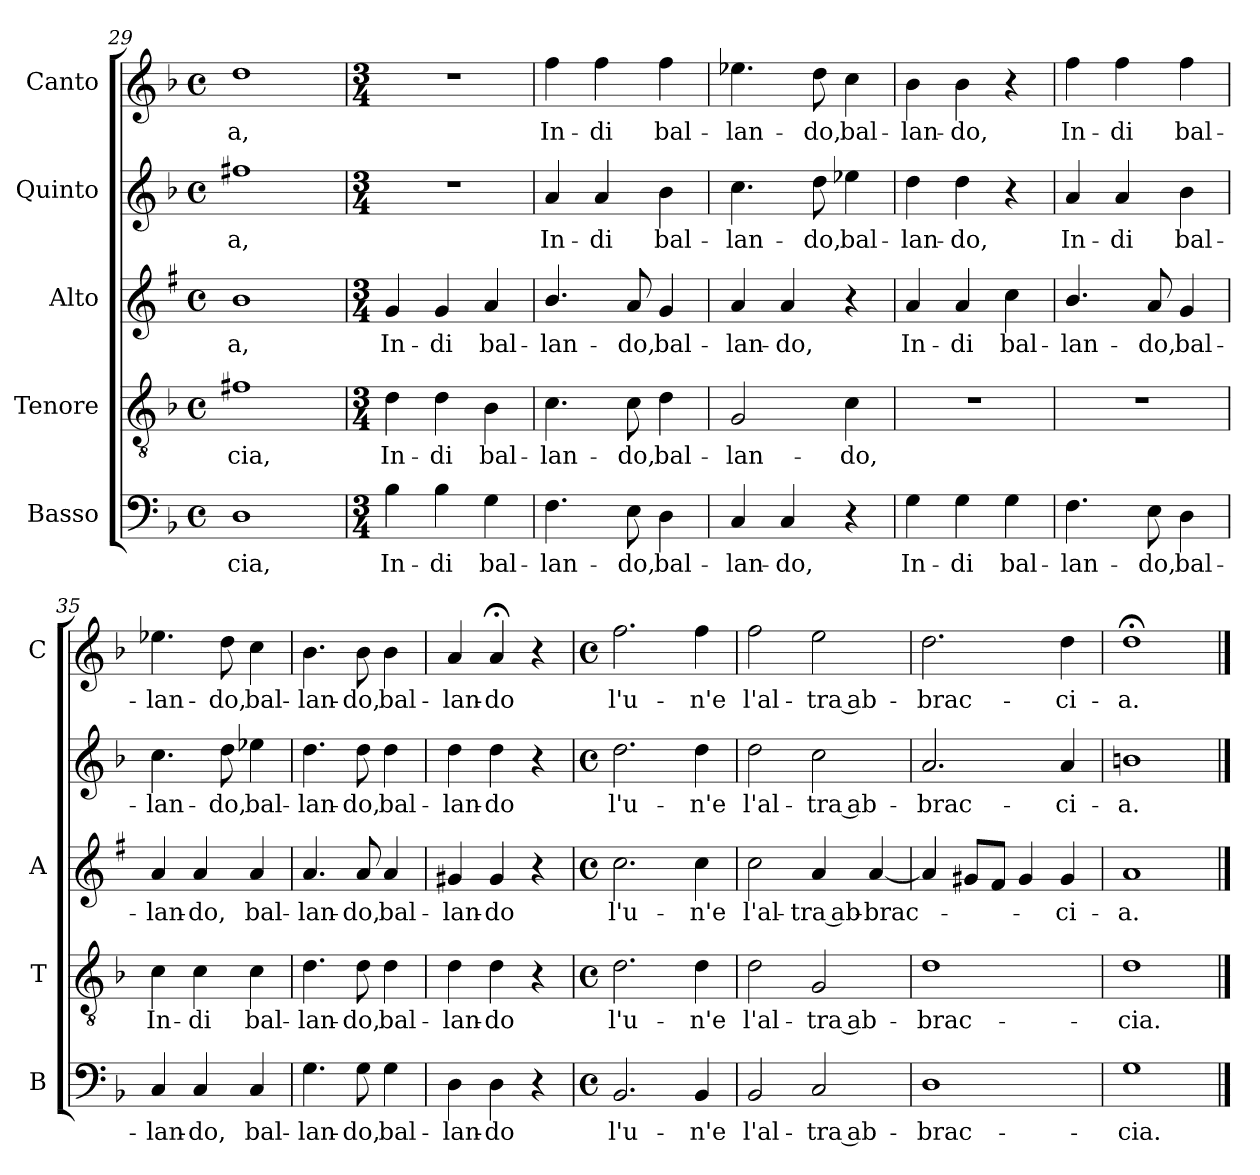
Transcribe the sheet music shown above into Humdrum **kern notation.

**kern	**text	**kern	**text	**kern	**text	**kern	**text	**kern	**text
*part5	*part5	*part4	*part4	*part3	*part3	*part2	*part2	*part1	*part1
*staff5	*staff5	*staff4	*staff4	*staff3	*staff3	*staff2	*staff2	*staff1	*staff1
*I"Basso	*	*I"Tenore	*	*I"Alto	*	*I"Quinto	*	*I"Canto	*
*I'B	*	*I'T	*	*I'A	*	*	*	*I'C	*
*clefF4	*	*clefGv2	*	*clefG2	*	*clefG2	*	*clefG2	*
*	*	*	*	*ITrd1c2	*	*	*	*	*
*k[b-]	*	*k[b-]	*	*k[b-]	*	*k[b-]	*	*k[b-]	*
*F:	*	*F:	*	*F:	*	*F:	*	*F:	*
*M4/4	*	*M4/4	*	*M4/4	*	*M4/4	*	*M4/4	*
*met(c)	*	*met(c)	*	*met(c)	*	*met(c)	*	*met(c)	*
=29	=29	=29	=29	=29	=29	=29	=29	=29	=29
!	!LO:LY:b	!	!LO:LY:b	!	!LO:LY:b	!	!LO:LY:b	!	!LO:LY:b
1D	-cia,	1f#X	-cia,	1a	-a,	1ff#X	-a,	1dd	-a,
=30	=30	=30	=30	=30	=30	=30	=30	=30	=30
*M3/4	*	*M3/4	*	*M3/4	*	*M3/4	*	*M3/4	*
!	!LO:LY:b	!	!LO:LY:b	!	!LO:LY:b	!	!	!	!
4B-\	In-	4d\	In-	4f/	In-	2.r	.	2.r	.
!	!LO:LY:b	!	!LO:LY:b	!	!LO:LY:b	!	!	!	!
4B-\	-di	4d\	-di	4f/	-di	.	.	.	.
!	!LO:LY:b	!	!LO:LY:b	!	!LO:LY:b	!	!	!	!
4G\	bal-	4B-\	bal-	4g/	bal-	.	.	.	.
=31	=31	=31	=31	=31	=31	=31	=31	=31	=31
!	!LO:LY:b	!	!LO:LY:b	!	!LO:LY:b	!	!LO:LY:b	!	!LO:LY:b
4.F\	-lan-	4.c\	-lan-	4.a/	-lan-	4a/	In-	4ff\	In-
!	!	!	!	!	!	!	!LO:LY:b	!	!LO:LY:b
.	.	.	.	.	.	4a/	-di	4ff\	-di
!	!LO:LY:b	!	!LO:LY:b	!	!LO:LY:b	!	!	!	!
8E\	-do,	8c\	-do,	8g/	-do,	.	.	.	.
!	!LO:LY:b	!	!LO:LY:b	!	!LO:LY:b	!	!LO:LY:b	!	!LO:LY:b
4D\	bal-	4d\	bal-	4f/	bal-	4b-\	bal-	4ff\	bal-
=32	=32	=32	=32	=32	=32	=32	=32	=32	=32
!	!LO:LY:b	!	!LO:LY:b	!	!LO:LY:b	!	!LO:LY:b	!	!LO:LY:b
4C/	-lan-	2G/	-lan-	4g/	-lan-	4.cc\	-lan-	4.ee-X\	-lan-
!	!LO:LY:b	!	!	!	!LO:LY:b	!	!	!	!
4C/	-do,	.	.	4g/	-do,	.	.	.	.
!	!	!	!	!	!	!	!LO:LY:b	!	!LO:LY:b
.	.	.	.	.	.	8dd\	-do,	8dd\	-do,
!	!	!	!LO:LY:b	!	!	!	!LO:LY:b	!	!LO:LY:b
4r	.	4c\	-do,	4r	.	4ee-X\	bal-	4cc\	bal-
=33	=33	=33	=33	=33	=33	=33	=33	=33	=33
!	!LO:LY:b	!	!	!	!LO:LY:b	!	!LO:LY:b	!	!LO:LY:b
4G\	In-	2.r	.	4g/	In-	4dd\	-lan-	4b-\	-lan-
!	!LO:LY:b	!	!	!	!LO:LY:b	!	!LO:LY:b	!	!LO:LY:b
4G\	-di	.	.	4g/	-di	4dd\	-do,	4b-\	-do,
!	!LO:LY:b	!	!	!	!LO:LY:b	!	!	!	!
4G\	bal-	.	.	4b-\	bal-	4r	.	4r	.
=34	=34	=34	=34	=34	=34	=34	=34	=34	=34
!	!LO:LY:b	!	!	!	!LO:LY:b	!	!LO:LY:b	!	!LO:LY:b
4.F\	-lan-	2.r	.	4.a/	-lan-	4a/	In-	4ff\	In-
!	!	!	!	!	!	!	!LO:LY:b	!	!LO:LY:b
.	.	.	.	.	.	4a/	-di	4ff\	-di
!	!LO:LY:b	!	!	!	!LO:LY:b	!	!	!	!
8E\	-do,	.	.	8g/	-do,	.	.	.	.
!	!LO:LY:b	!	!	!	!LO:LY:b	!	!LO:LY:b	!	!LO:LY:b
4D\	bal-	.	.	4f/	bal-	4b-\	bal-	4ff\	bal-
!!LO:LB:g=z
=35	=35	=35	=35	=35	=35	=35	=35	=35	=35
!	!LO:LY:b	!	!LO:LY:b	!	!LO:LY:b	!	!LO:LY:b	!	!LO:LY:b
4C/	-lan-	4c\	In-	4g/	-lan-	4.cc\	-lan-	4.ee-X\	-lan-
!	!LO:LY:b	!	!LO:LY:b	!	!LO:LY:b	!	!	!	!
4C/	-do,	4c\	-di	4g/	-do,	.	.	.	.
!	!	!	!	!	!	!	!LO:LY:b	!	!LO:LY:b
.	.	.	.	.	.	8dd\	-do,	8dd\	-do,
!	!LO:LY:b	!	!LO:LY:b	!	!LO:LY:b	!	!LO:LY:b	!	!LO:LY:b
4C/	bal-	4c\	bal-	4g/	bal-	4ee-X\	bal-	4cc\	bal-
=36	=36	=36	=36	=36	=36	=36	=36	=36	=36
!	!LO:LY:b	!	!LO:LY:b	!	!LO:LY:b	!	!LO:LY:b	!	!LO:LY:b
4.G\	-lan-	4.d\	-lan-	4.g/	-lan-	4.dd\	-lan-	4.b-\	-lan-
!	!LO:LY:b	!	!LO:LY:b	!	!LO:LY:b	!	!LO:LY:b	!	!LO:LY:b
8G\	-do,	8d\	-do,	8g/	-do,	8dd\	-do,	8b-\	-do,
!	!LO:LY:b	!	!LO:LY:b	!	!LO:LY:b	!	!LO:LY:b	!	!LO:LY:b
4G\	bal-	4d\	bal-	4g/	bal-	4dd\	bal-	4b-\	bal-
=37	=37	=37	=37	=37	=37	=37	=37	=37	=37
!	!LO:LY:b	!	!LO:LY:b	!	!LO:LY:b	!	!LO:LY:b	!	!LO:LY:b
4D\	-lan-	4d\	-lan-	4f#X/	-lan-	4dd\	-lan-	4a/	-lan-
!	!LO:LY:b	!	!LO:LY:b	!	!LO:LY:b	!	!LO:LY:b	!	!LO:LY:b
4D\	-do	4d\	-do	4f#/	-do	4dd\	-do	4a;</	-do
4r	.	4r	.	4r	.	4r	.	4r	.
=38	=38	=38	=38	=38	=38	=38	=38	=38	=38
*M4/4	*	*M4/4	*	*M4/4	*	*M4/4	*	*M4/4	*
*met(c)	*	*met(c)	*	*met(c)	*	*met(c)	*	*met(c)	*
!	!LO:LY:b	!	!LO:LY:b	!	!LO:LY:b	!	!LO:LY:b	!	!LO:LY:b
2.BB-/	l'u-	2.d\	l'u-	2.b-\	l'u-	2.dd\	l'u-	2.ff\	l'u-
!	!LO:LY:b	!	!LO:LY:b	!	!LO:LY:b	!	!LO:LY:b	!	!LO:LY:b
4BB-/	-n'e	4d\	-n'e	4b-\	-n'e	4dd\	-n'e	4ff\	-n'e
=39	=39	=39	=39	=39	=39	=39	=39	=39	=39
!	!LO:LY:b	!	!LO:LY:b	!	!LO:LY:b	!	!LO:LY:b	!	!LO:LY:b
2BB-/	l'al-	2d\	l'al-	2b-\	l'al-	2dd\	l'al-	2ff\	l'al-
!	!LO:LY:b	!	!LO:LY:b	!	!LO:LY:b	!	!LO:LY:b	!	!LO:LY:b
2C/	-tra ab-	2G/	-tra ab-	4g/	-tra ab-	2cc\	-tra ab-	2ee\	-tra ab-
!	!	!	!	!	!LO:LY:b	!	!	!	!
.	.	.	.	[4g/	-brac-	.	.	.	.
=40	=40	=40	=40	=40	=40	=40	=40	=40	=40
!	!LO:LY:b	!	!LO:LY:b	!	!	!	!LO:LY:b	!	!LO:LY:b
1D	-brac-	1d	-brac-	4g/]	.	2.a/	-brac-	2.dd\	-brac-
.	.	.	.	8f#X/L	.	.	.	.	.
.	.	.	.	8e/J	.	.	.	.	.
.	.	.	.	4f#/	.	.	.	.	.
!	!	!	!	!	!LO:LY:b	!	!LO:LY:b	!	!LO:LY:b
.	.	.	.	4f#/	-ci-	4a/	-ci-	4dd\	-ci-
=41	=41	=41	=41	=41	=41	=41	=41	=41	=41
!	!LO:LY:b	!	!LO:LY:b	!	!LO:LY:b	!	!LO:LY:b	!	!LO:LY:b
1G	-cia.	1d	-cia.	1g	-a.	1bn	-a.	1dd;<	-a.
==	==	==	==	==	==	==	==	==	==
*-	*-	*-	*-	*-	*-	*-	*-	*-	*-
